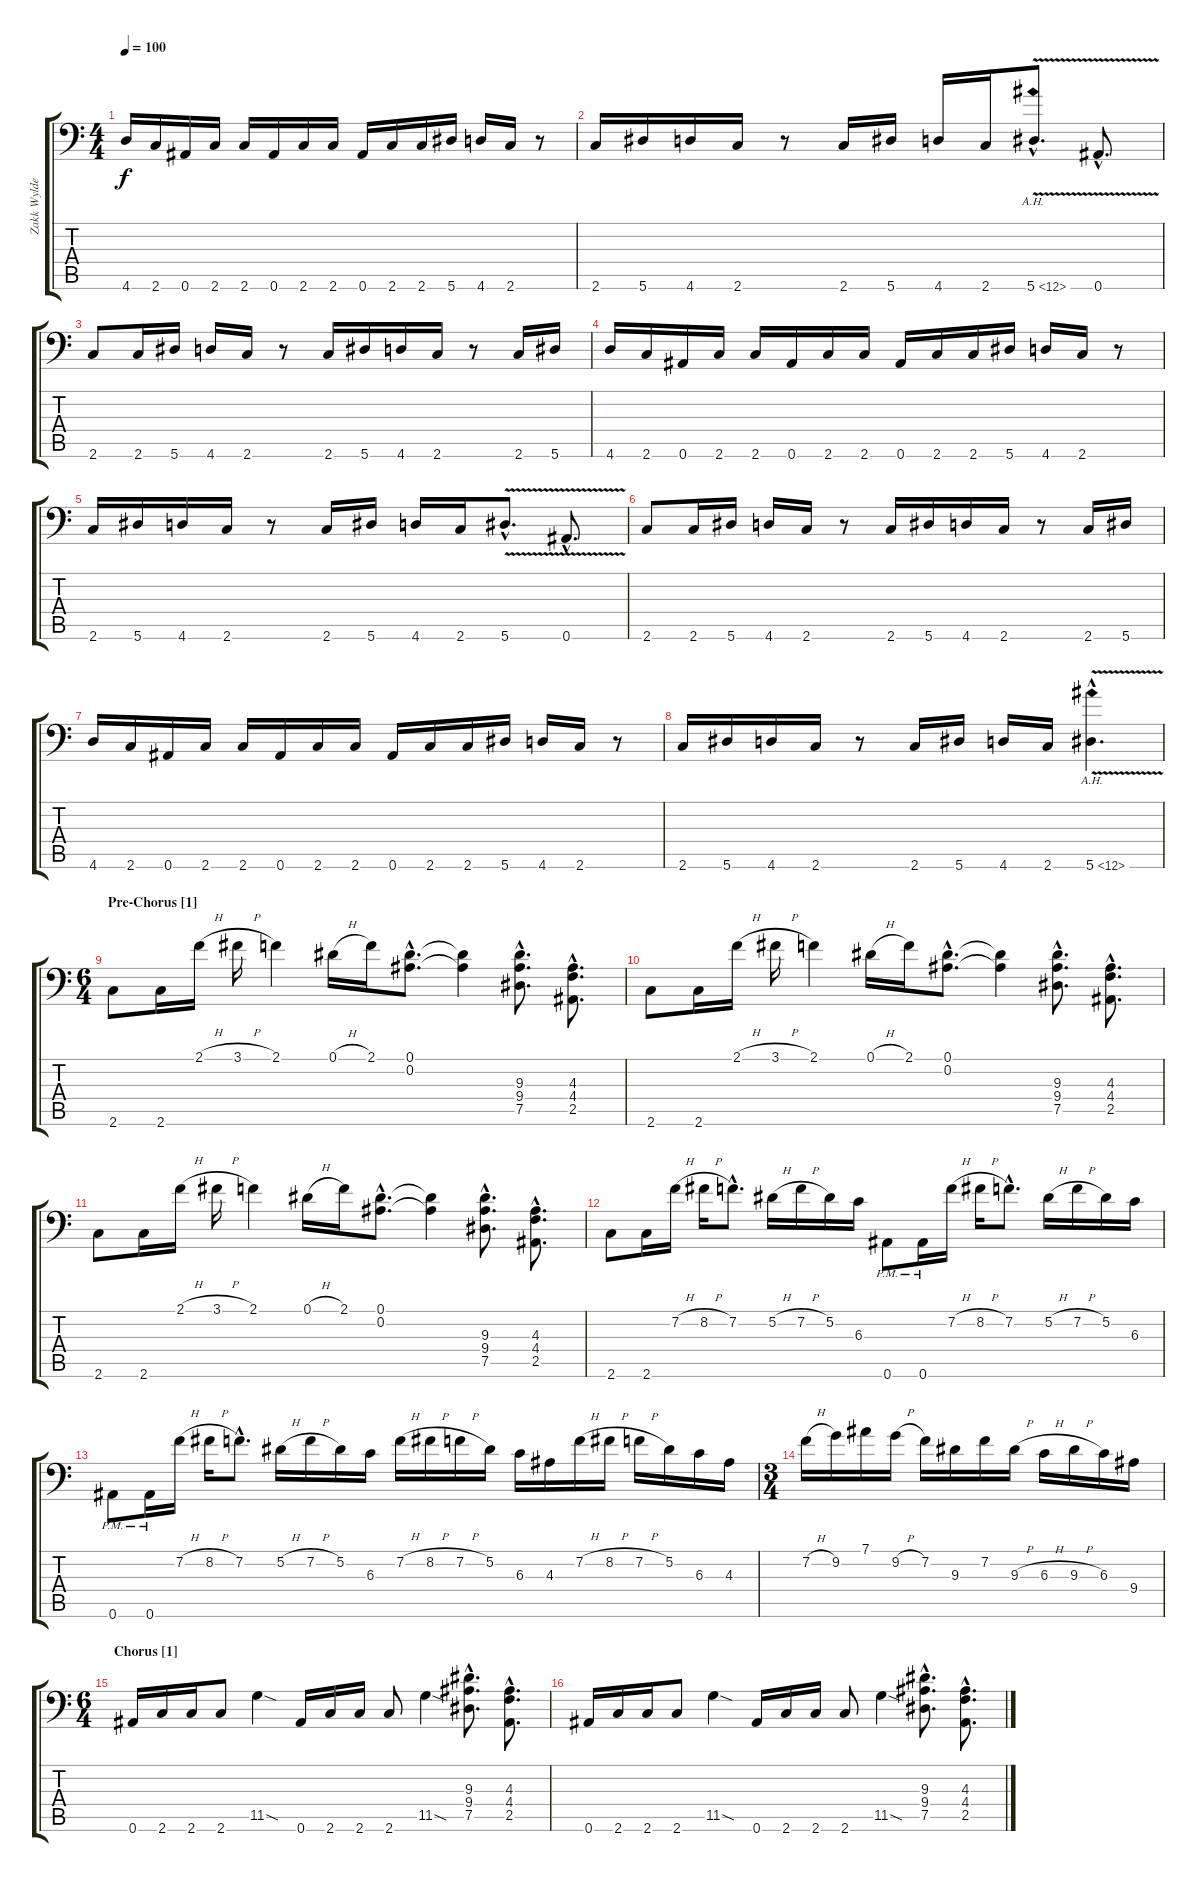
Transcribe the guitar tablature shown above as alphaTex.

\track ("Zakk Wylde" "Zakk Wylde") {instrument distortionguitar}
\staff {score tabs}
\tuning (Eb3 Bb2 Gb2 Db2 Ab1 Bb1) {hide}
\ts (4 4)
\tempo 100
\clef f4
\ks c
4.6.16{dy f} 2.6.16 0.6.16 2.6.16 2.6.16 0.6.16 2.6.16 2.6.16 0.6.16 2.6.16 2.6.16 5.6.16 4.6.16 2.6.16 r.8 |
2.6.16 5.6.16 4.6.16 2.6.16 r.8 2.6.16 5.6.16 4.6.16 2.6.16 5.6{ah 7 v hac}.8{d} 0.6{v hac}.8{d} |
2.6.8 2.6.16 5.6.16 4.6.16 2.6.16 r.8 2.6.16 5.6.16 4.6.16 2.6.16 r.8 2.6.16 5.6.16 |
4.6.16 2.6.16 0.6.16 2.6.16 2.6.16 0.6.16 2.6.16 2.6.16 0.6.16 2.6.16 2.6.16 5.6.16 4.6.16 2.6.16 r.8 |
2.6.16 5.6.16 4.6.16 2.6.16 r.8 2.6.16 5.6.16 4.6.16 2.6.16 5.6{v hac}.8{d} 0.6{v hac}.8{d} |
2.6.8 2.6.16 5.6.16 4.6.16 2.6.16 r.8 2.6.16 5.6.16 4.6.16 2.6.16 r.8 2.6.16 5.6.16 |
4.6.16 2.6.16 0.6.16 2.6.16 2.6.16 0.6.16 2.6.16 2.6.16 0.6.16 2.6.16 2.6.16 5.6.16 4.6.16 2.6.16 r.8 |
2.6.16 5.6.16 4.6.16 2.6.16 r.8 2.6.16 5.6.16 4.6.16 2.6.16 5.6{ah 7 v hac}.4{d} |
\ts (6 4)
\section ("" "Pre-Chorus [1]")
2.6.8 2.6.16 2.1{h}.16 3.1{h}.16 2.1.4 0.1{h}.16 2.1.16 (0.1{hac} 0.2{hac}).8{d} (0.1{t} 0.2{t}).4 (9.3{hac} 9.4{hac} 7.5{hac}).8{d} (4.3{hac} 4.4{hac} 2.5{hac}).8{d} |
2.6.8 2.6.16 2.1{h}.16 3.1{h}.16 2.1.4 0.1{h}.16 2.1.16 (0.1{hac} 0.2{hac}).8{d} (0.1{t} 0.2{t}).4 (9.3{hac} 9.4{hac} 7.5{hac}).8{d} (4.3{hac} 4.4{hac} 2.5{hac}).8{d} |
2.6.8 2.6.16 2.1{h}.16 3.1{h}.16 2.1.4 0.1{h}.16 2.1.16 (0.1{hac} 0.2{hac}).8{d} (0.1{t} 0.2{t}).4 (9.3{hac} 9.4{hac} 7.5{hac}).8{d} (4.3{hac} 4.4{hac} 2.5{hac}).8{d} |
2.6.8 2.6.16 7.2{h}.16 8.2{h}.16 7.2{hac}.8{d} 5.2{h}.16 7.2{h}.16 5.2.16 6.3.16 0.6{pm}.8 0.6{pm}.16 7.2{h}.16 8.2{h}.16 7.2{hac}.8{d} 5.2{h}.16 7.2{h}.16 5.2.16 6.3.16 |
0.6{pm}.8 0.6{pm}.16 7.2{h}.16 8.2{h}.16 7.2{hac}.8{d} 5.2{h}.16 7.2{h}.16 5.2.16 6.3.16 7.2{h}.16 8.2{h}.16 7.2{h}.16 5.2.16 6.3.16 4.3.16 7.2{h}.16 8.2{h}.16 7.2{h}.16 5.2.16 6.3.16 4.3.16 |
\ts (3 4)
7.2{h}.16 9.2.16 7.1.16 9.2{h}.16 7.2.16 9.3.16 7.2.16 9.3{h}.16 6.3{h}.16 9.3{h}.16 6.3.16 9.4.16 |
\ts (6 4)
\section ("" "Chorus [1]")
0.6.16 2.6.16 2.6.16 2.6.8 11.5{sod}.4 0.6.16 2.6.16 2.6.16 2.6.8 11.5{sod}.4 (9.3{hac} 9.4{hac} 7.5{hac}).8{d} (4.3{hac} 4.4{hac} 2.5{hac}).8{d} |
0.6.16 2.6.16 2.6.16 2.6.8 11.5{sod}.4 0.6.16 2.6.16 2.6.16 2.6.8 11.5{sod}.4 (9.3{hac} 9.4{hac} 7.5{hac}).8{d} (4.3{hac} 4.4{hac} 2.5{hac}).8{d}
